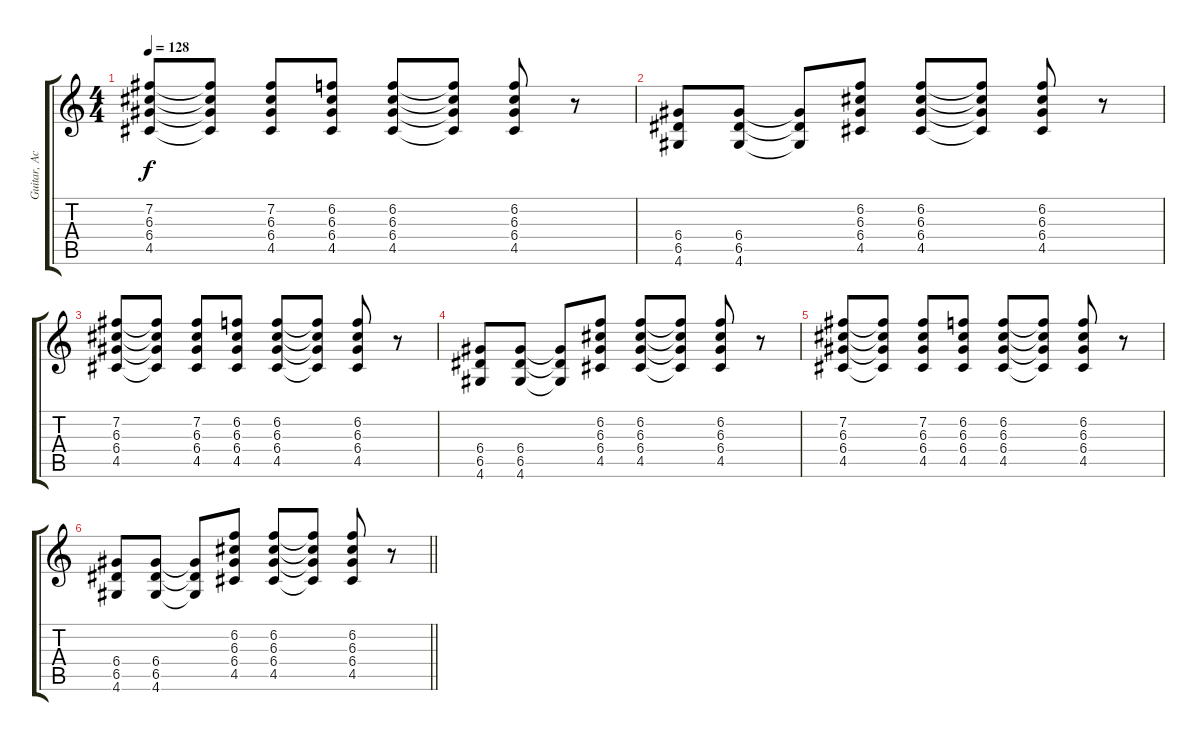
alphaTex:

\track ("Guitar, Acoustic" "Guitar, Ac") {instrument acousticguitarsteel}
\staff {score tabs}
\tuning (E4 B3 G3 D3 A2 E2) {hide}
\ts (4 4)
\tempo 128
\clef g2
\ks c
(7.2 6.3 6.4 4.5).8{dy f} (7.2{t} 6.3{t} 6.4{t} 4.5{t}).8 (7.2 6.3 6.4 4.5).8 (6.2 6.3 6.4 4.5).8 (6.2 6.3 6.4 4.5).8 (6.2{t} 6.3{t} 6.4{t} 4.5{t}).8 (6.2 6.3 6.4 4.5).8 r.8 |
(6.4 6.5 4.6).8 (6.4 6.5 4.6).8 (6.4{t} 6.5{t} 4.6{t}).8 (6.2 6.3 6.4 4.5).8 (6.2 6.3 6.4 4.5).8 (6.2{t} 6.3{t} 6.4{t} 4.5{t}).8 (6.2 6.3 6.4 4.5).8 r.8 |
(7.2 6.3 6.4 4.5).8 (7.2{t} 6.3{t} 6.4{t} 4.5{t}).8 (7.2 6.3 6.4 4.5).8 (6.2 6.3 6.4 4.5).8 (6.2 6.3 6.4 4.5).8 (6.2{t} 6.3{t} 6.4{t} 4.5{t}).8 (6.2 6.3 6.4 4.5).8 r.8 |
(6.4 6.5 4.6).8 (6.4 6.5 4.6).8 (6.4{t} 6.5{t} 4.6{t}).8 (6.2 6.3 6.4 4.5).8 (6.2 6.3 6.4 4.5).8 (6.2{t} 6.3{t} 6.4{t} 4.5{t}).8 (6.2 6.3 6.4 4.5).8 r.8 |
(7.2 6.3 6.4 4.5).8 (7.2{t} 6.3{t} 6.4{t} 4.5{t}).8 (7.2 6.3 6.4 4.5).8 (6.2 6.3 6.4 4.5).8 (6.2 6.3 6.4 4.5).8 (6.2{t} 6.3{t} 6.4{t} 4.5{t}).8 (6.2 6.3 6.4 4.5).8 r.8 |
\barLineRight lightlight
(6.4 6.5 4.6).8 (6.4 6.5 4.6).8 (6.4{t} 6.5{t} 4.6{t}).8 (6.2 6.3 6.4 4.5).8 (6.2 6.3 6.4 4.5).8 (6.2{t} 6.3{t} 6.4{t} 4.5{t}).8 (6.2 6.3 6.4 4.5).8 r.8
